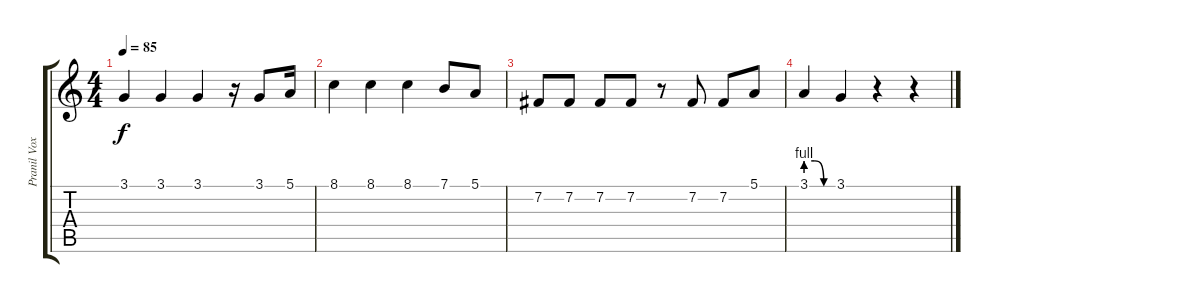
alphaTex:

\track ("Pranil Vox" "Pranil Vox") {instrument harpsichord}
\staff {score tabs}
\tuning (E4 B3 G3 D3 A2 E2) {hide}
\ts (4 4)
\tempo 85
\clef g2
\ks c
3.1.4{dy f} 3.1.4 3.1.4 r.16 3.1.8 5.1.16 |
8.1.4 8.1.4 8.1.4 7.1.8 5.1.8 |
7.2.8 7.2.8 7.2.8 7.2.8 r.8 7.2.8 7.2.8 5.1.8 |
3.1{be (custom 0 4 20 4 40 0 60 0)}.4 3.1.4 r.4 r.4
